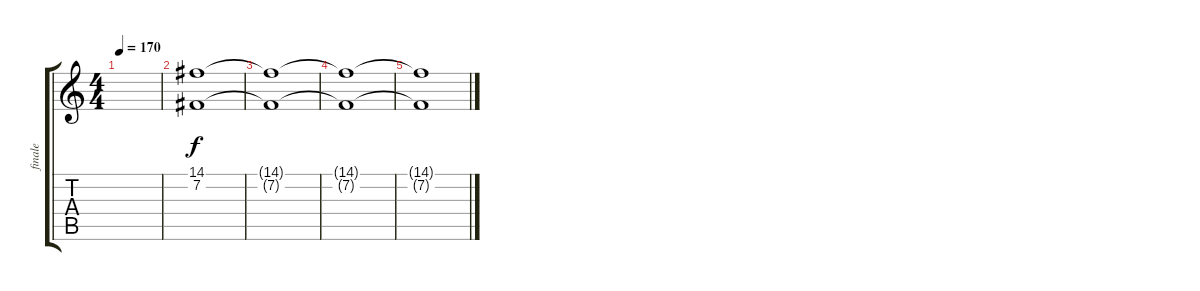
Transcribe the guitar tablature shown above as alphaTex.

\track ("finale" "finale") {instrument pad1newage}
\staff {score tabs}
\tuning (E4 B3 G3 D3 A2 E2) {hide}
\ts (4 4)
\tempo 170
\clef g2
\ks c
|
(14.1 7.2).1 |
(14.1{t} 7.2{t}).1 |
(14.1{t} 7.2{t}).1 |
(14.1{t} 7.2{t}).1
